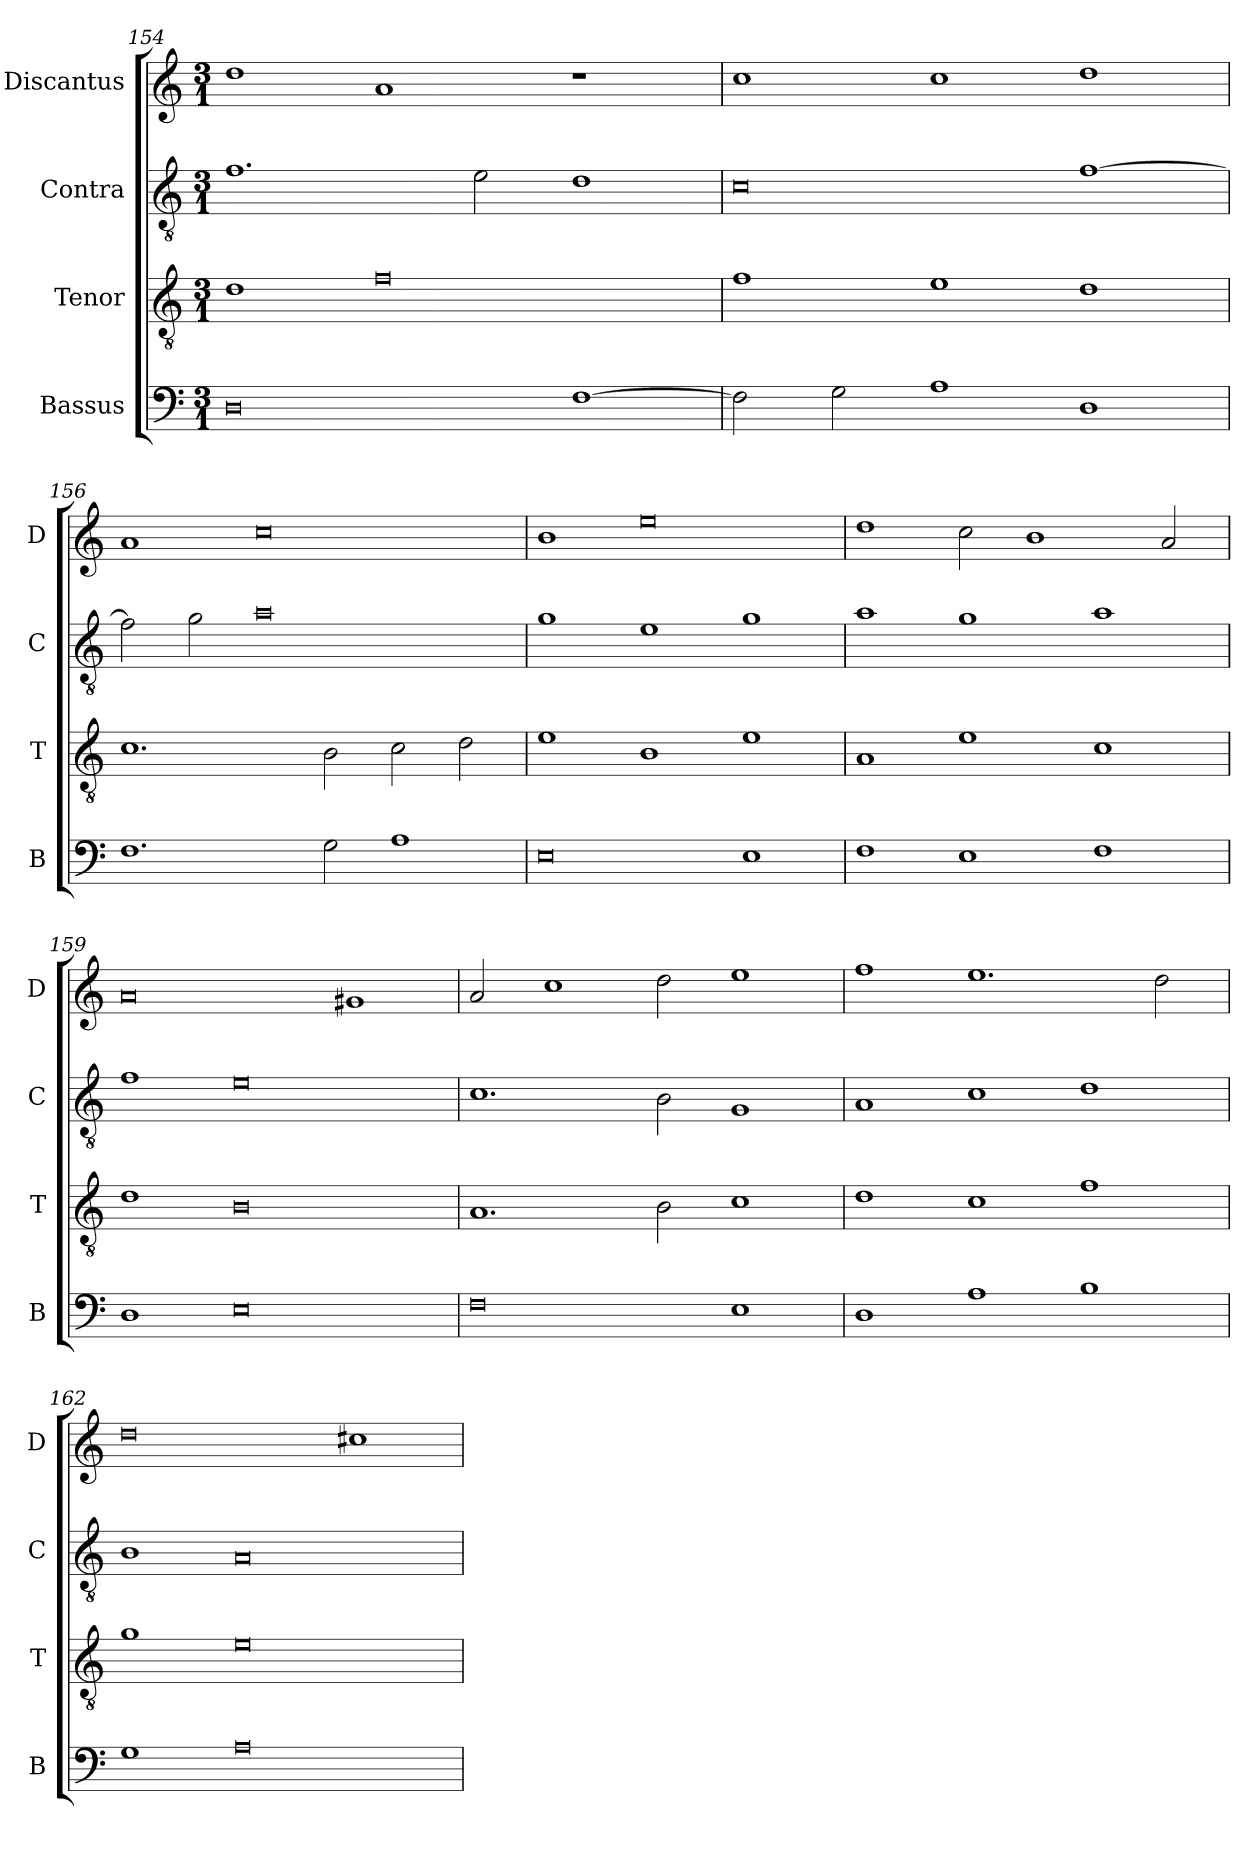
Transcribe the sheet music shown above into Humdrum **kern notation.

**kern	**kern	**kern	**kern
*part4	*part3	*part2	*part1
*staff4	*staff3	*staff2	*staff1
*I"Bassus	*I"Tenor	*I"Contra	*I"Discantus
*I'B	*I'T	*I'C	*I'D
*clefF4	*clefGv2	*clefGv2	*clefG2
*k[]	*k[]	*k[]	*k[]
*M3/1	*M3/1	*M3/1	*M3/1
=154	=154	=154	=154
0D	1d	1.f	1dd
.	0f	.	1a
.	.	2e\	.
[1F	.	1d	1r
=155	=155	=155	=155
2F\]	1f	0c	1cc
2G\	.	.	.
1A	1e	.	1cc
1D	1d	[1f	1dd
=156	=156	=156	=156
1.F	1.c	2f\]	1a
.	.	2g\	.
.	.	0a	0cc
2G\	2B\	.	.
1A	2c\	.	.
.	2d\	.	.
=157	=157	=157	=157
0E	1e	1g	1b
.	1B	1e	0ee
1E	1e	1g	.
=158	=158	=158	=158
1F	1A	1a	1dd
1E	1e	1g	2cc\
.	.	.	1b
1F	1c	1a	.
.	.	.	2a/
=159	=159	=159	=159
1D	1d	1f	0a
0E	0B	0e	.
.	.	.	1g#X
=160	=160	=160	=160
0F	1.A	1.c	2a/
.	.	.	1cc
.	2B\	2B\	2dd\
1E	1c	1G	1ee
=161	=161	=161	=161
1D	1d	1A	1ff
1A	1c	1c	1.ee
1B	1f	1d	.
.	.	.	2dd\
=162	=162	=162	=162
1G	1g	1B	0dd
0A	0e	0A	.
.	.	.	1cc#X
=	=	=	=
*-	*-	*-	*-
